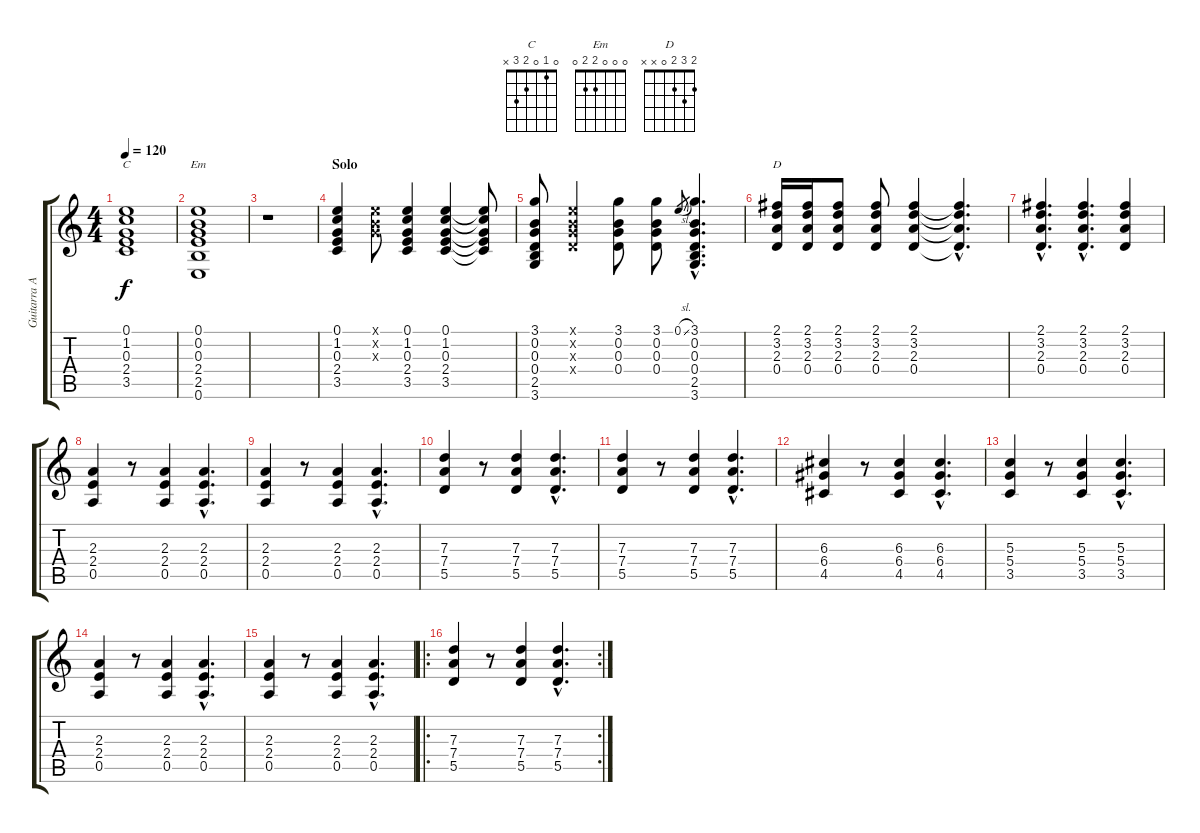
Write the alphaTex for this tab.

\track ("Guitarra Acustica" "Guitarra A") {instrument acousticguitarnylon}
\staff {score tabs}
\tuning (E4 B3 G3 D3 A2 E2) {hide}
\chord ("C" 0 1 0 2 3 x)
\chord ("Em" 0 0 0 2 2 0)
\chord ("D" 2 3 2 0 x x)
\ts (4 4)
\tempo 120
\clef g2
\ks c
(0.1 1.2 0.3 2.4 3.5).1{ch "C" dy f} |
(0.1 0.2 0.3 2.4 2.5 0.6).1{ch "Em"} |
r.1{instrument electricguitarjazz} |
\section ("" "Solo")
(0.1 1.2 0.3 2.4 3.5).4 (0.1{x} 0.2{x} 0.3{x}).8 (0.1 1.2 0.3 2.4 3.5).4 (0.1 1.2 0.3 2.4 3.5).4 (0.1{t} 1.2{t} 0.3{t} 2.4{t} 3.5{t}).8 |
(3.1 0.2 0.3 0.4 2.5 3.6).8 (0.1{x} 0.2{x} 0.3{x} 0.4{x}).4 (3.1 0.2 0.3 0.4).8 (3.1 0.2 0.3 0.4).8 0.1{sl}.8{gr} (3.1{hac} 0.2{hac} 0.3{hac} 0.4{hac} 2.5{hac} 3.6{hac}).4{d} |
(2.1 3.2 2.3 0.4).16{ch "D"} (2.1 3.2 2.3 0.4).16 (2.1 3.2 2.3 0.4).8 (2.1 3.2 2.3 0.4).8 (2.1 3.2 2.3 0.4).4 (2.1{hac t} 3.2{hac t} 2.3{hac t} 0.4{hac t}).4{d} |
(2.1{hac} 3.2{hac} 2.3{hac} 0.4{hac}).4{d} (2.1{hac} 3.2{hac} 2.3{hac} 0.4{hac}).4{d} (2.1 3.2 2.3 0.4).4 |
(2.3 2.4 0.5).4 r.8 (2.3 2.4 0.5).4 (2.3{hac} 2.4{hac} 0.5{hac}).4{d} |
(2.3 2.4 0.5).4 r.8 (2.3 2.4 0.5).4 (2.3{hac} 2.4{hac} 0.5{hac}).4{d} |
(7.3 7.4 5.5).4 r.8 (7.3 7.4 5.5).4 (7.3{hac} 7.4{hac} 5.5{hac}).4{d} |
(7.3 7.4 5.5).4 r.8 (7.3 7.4 5.5).4 (7.3{hac} 7.4{hac} 5.5{hac}).4{d} |
(6.3 6.4 4.5).4 r.8 (6.3 6.4 4.5).4 (6.3{hac} 6.4{hac} 4.5{hac}).4{d} |
(5.3 5.4 3.5).4 r.8 (5.3 5.4 3.5).4 (5.3{hac} 5.4{hac} 3.5{hac}).4{d} |
(2.3 2.4 0.5).4 r.8 (2.3 2.4 0.5).4 (2.3{hac} 2.4{hac} 0.5{hac}).4{d} |
(2.3 2.4 0.5).4 r.8 (2.3 2.4 0.5).4 (2.3{hac} 2.4{hac} 0.5{hac}).4{d} |
\ro
\rc 2
(7.3 7.4 5.5).4 r.8 (7.3 7.4 5.5).4 (7.3{hac} 7.4{hac} 5.5{hac}).4{d}
